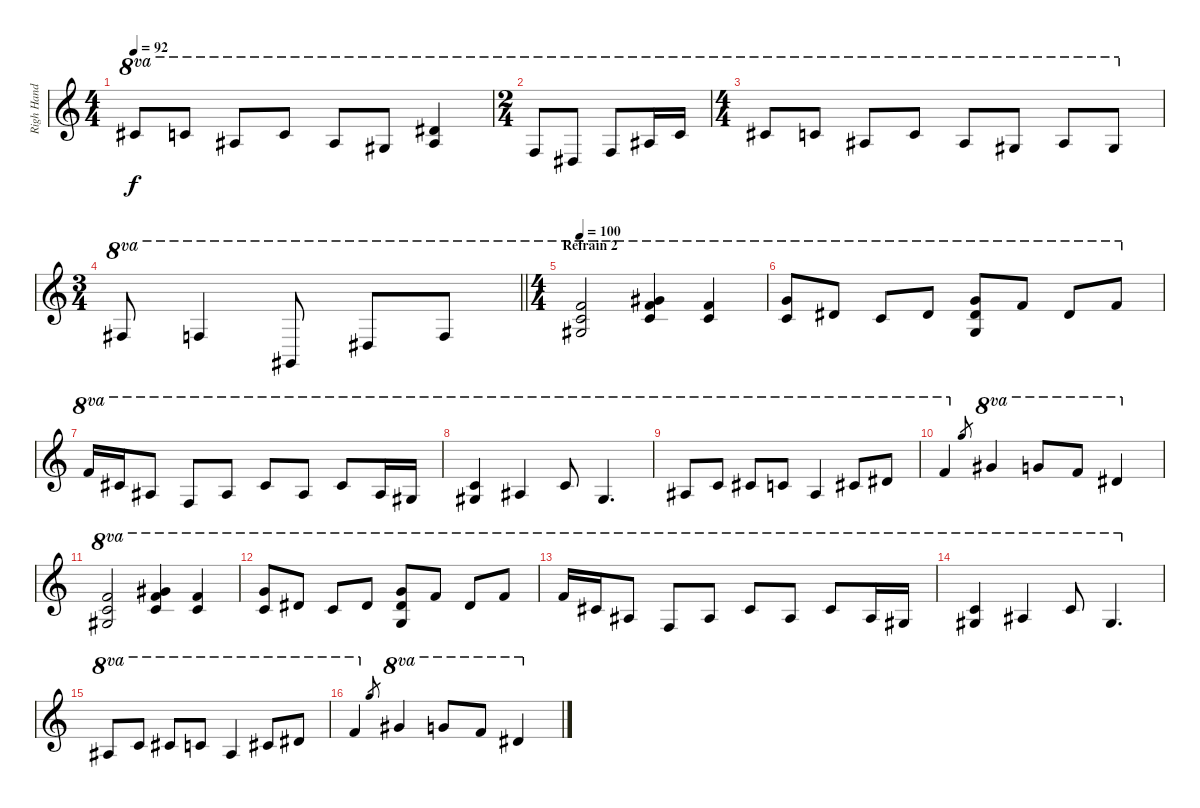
\track ("Righ Hand" "Righ Hand") {instrument acousticgrandpiano}
\staff {score}
\tuning (E4 B3 G3 D3 A2 E2) {hide}
\ts (4 4)
\tempo 92
\clef g2
\ks c
14.2.8{ot 8va dy f} 8.1.8{ot 8va} 6.1.8{ot 8va} 8.1.8{ot 8va} 6.1.8{ot 8va} 4.1.8{ot 8va} (6.1 25.4).4{ot 8va} |
\ts (2 4)
1.1.8{ot 8va} 4.2.8{ot 8va} 1.1.8{ot 8va} 11.2.16{ot 8va} 13.2.16{ot 8va} |
\ts (4 4)
14.2.8{ot 8va} 8.1.8{ot 8va} 6.1.8{ot 8va} 8.1.8{ot 8va} 6.1.8{ot 8va} 4.1.8{ot 8va} 11.2.8{ot 8va} 4.1.8{ot 8va} |
\ts (3 4)
\barLineRight lightlight
2.1.8{ot 8va} 1.1.4{ot 8va} 1.3.8{ot 8va} 4.2.8{ot 8va} 1.1.8{ot 8va} |
\ts (4 4)
\section ("" "Refrain 2")
\tempo 100
(4.1 18.2 17.3).2{ot 8va} (16.1 13.2 22.3).4{ot 8va} (13.1 13.2).4{ot 8va} |
(15.1 13.2).8{ot 8va} 11.1.8{ot 8va} 13.2.8{ot 8va} 11.1.8{ot 8va} (15.1 8.2 20.3).8{ot 8va} 18.2.8{ot 8va} 11.1.8{ot 8va} 18.2.8{ot 8va} |
18.2.16{ot 8va} 9.1.16{ot 8va} 6.1.8{ot 8va} 1.1.8{ot 8va} 6.1.8{ot 8va} 9.1.8{ot 8va} 6.1.8{ot 8va} 9.1.8{ot 8va} 6.1.16{ot 8va} 4.1.16{ot 8va} |
(8.1 9.2).4{ot 8va} 6.1.4{ot 8va} 8.1.8{ot 8va} 4.1.4{d ot 8va} |
6.1.8{ot 8va} 8.1.8{ot 8va} 9.1.8{ot 8va} 8.1.8{ot 8va} 6.1.4{ot 8va} 9.1.8{ot 8va} 11.1.8{ot 8va} |
13.1.4{ot 8va} 15.1.8{gr} 16.1.4{ot 8va} 15.1.8{ot 8va} 13.1.8{ot 8va} 11.1.4{ot 8va} |
(4.1 18.2 17.3).2{ot 8va} (16.1 13.2 22.3).4{ot 8va} (13.1 13.2).4{ot 8va} |
(15.1 13.2).8{ot 8va} 11.1.8{ot 8va} 13.2.8{ot 8va} 11.1.8{ot 8va} (15.1 8.2 20.3).8{ot 8va} 18.2.8{ot 8va} 11.1.8{ot 8va} 18.2.8{ot 8va} |
18.2.16{ot 8va} 9.1.16{ot 8va} 6.1.8{ot 8va} 1.1.8{ot 8va} 6.1.8{ot 8va} 9.1.8{ot 8va} 6.1.8{ot 8va} 9.1.8{ot 8va} 6.1.16{ot 8va} 4.1.16{ot 8va} |
(8.1 9.2).4{ot 8va} 6.1.4{ot 8va} 8.1.8{ot 8va} 4.1.4{d ot 8va} |
6.1.8{ot 8va} 8.1.8{ot 8va} 9.1.8{ot 8va} 8.1.8{ot 8va} 6.1.4{ot 8va} 9.1.8{ot 8va} 11.1.8{ot 8va} |
13.1.4{ot 8va} 15.1.8{gr} 16.1.4{ot 8va} 15.1.8{ot 8va} 13.1.8{ot 8va} 11.1.4{ot 8va}
